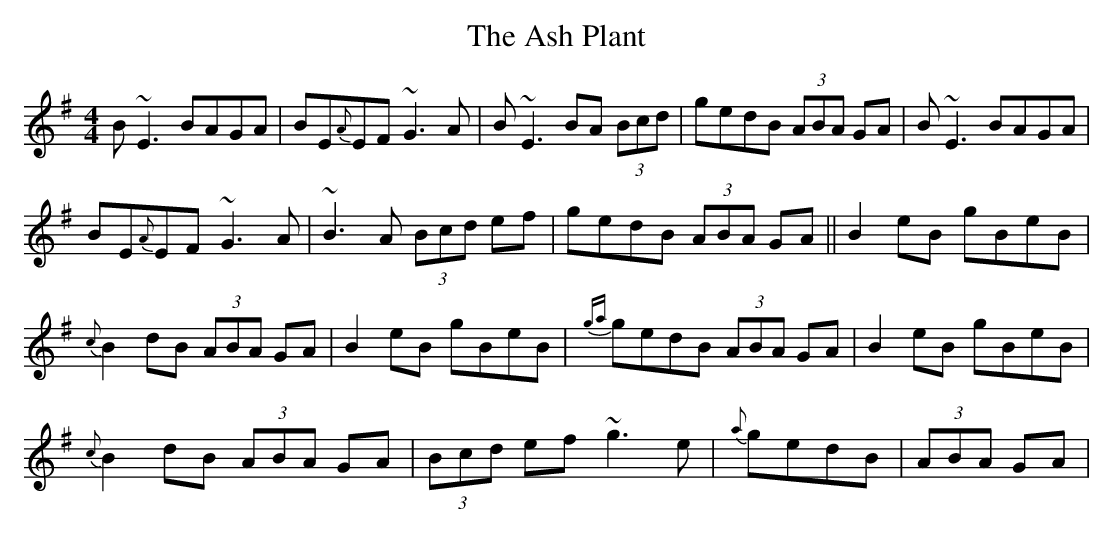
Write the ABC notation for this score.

X:1
T:Ash Plant, The
M:4/4
L:1/8
K:G
B ~E3 BAGA|BE{A}EF ~G3A|B ~E3 BA (3Bcd|gedB (3ABA GA|B ~E3 BAGA|
BE{A}EF ~G3A|~B3A (3Bcd ef|gedB (3ABA GA|| B2 eB gBeB|
{c}B2 dB (3ABA GA|B2 eB gBeB|{ga}gedB (3ABA GA|B2 eB gBeB|
{c} B2 dB (3ABA GA|(3Bcd ef ~g3 e|{a}gedB|(3ABA GA|
